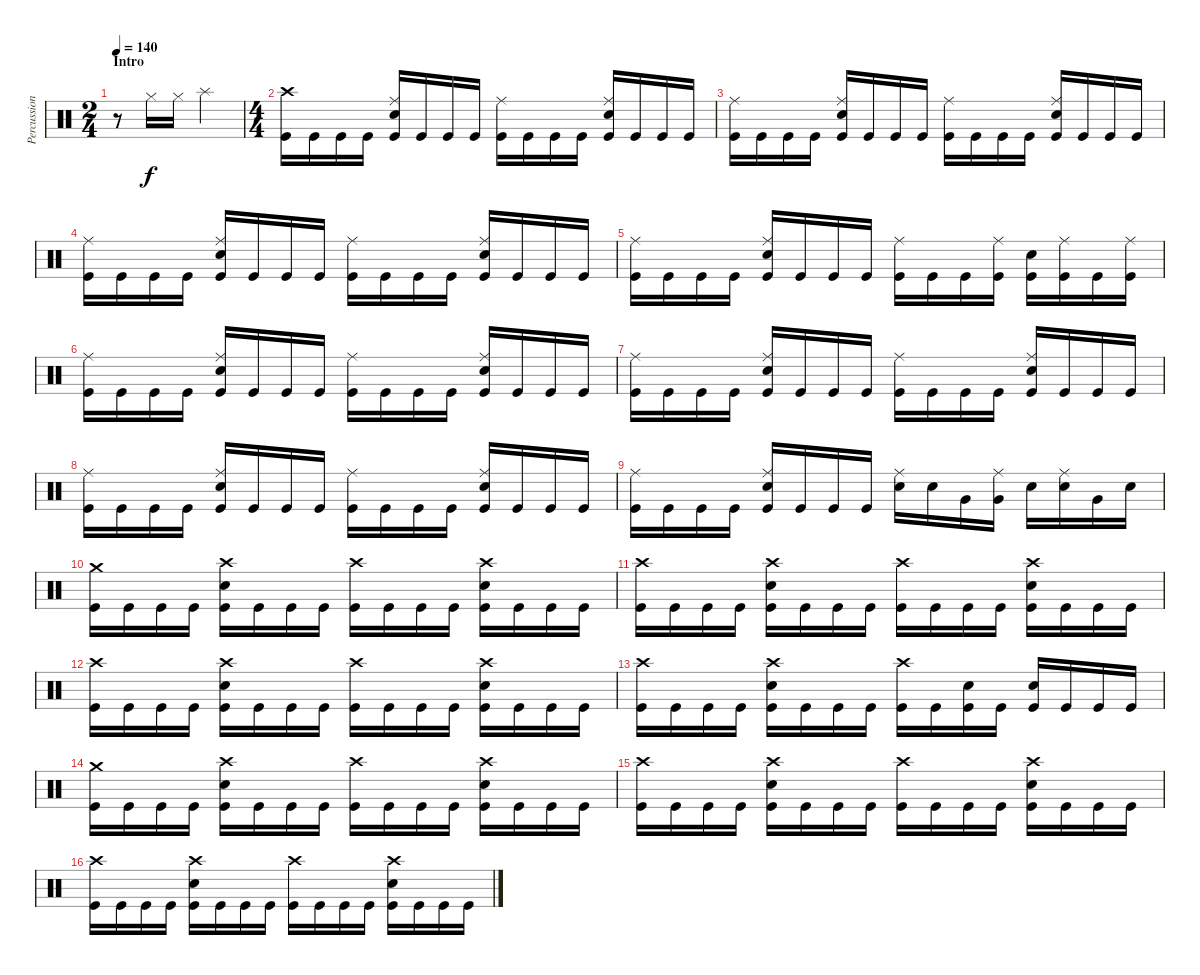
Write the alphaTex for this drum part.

\track ("Percussion" "Percussion") {instrument percussion}
\staff {score}
\articulation defaults
\ts (2 4)
\section ("" "Intro")
\tempo 140
\clef neutral
\ks c
r.8{dy f} "Hi-Hat (closed)".16 "Hi-Hat (closed)".16 "Splash (hit)".4 |
\ts (4 4)
("Crash high (hit)" "Kick (hit)").16 "Kick (hit)".16 "Kick (hit)".16 "Kick (hit)".16 ("Ride (middle)" "Electric Snare (hit)" "Kick (hit)").16 "Kick (hit)".16 "Kick (hit)".16 "Kick (hit)".16 ("Ride (middle)" "Kick (hit)").16 "Kick (hit)".16 "Kick (hit)".16 "Kick (hit)".16 ("Ride (middle)" "Electric Snare (hit)" "Kick (hit)").16 "Kick (hit)".16 "Kick (hit)".16 "Kick (hit)".16 |
("Ride (middle)" "Kick (hit)").16 "Kick (hit)".16 "Kick (hit)".16 "Kick (hit)".16 ("Ride (middle)" "Electric Snare (hit)" "Kick (hit)").16 "Kick (hit)".16 "Kick (hit)".16 "Kick (hit)".16 ("Ride (middle)" "Kick (hit)").16 "Kick (hit)".16 "Kick (hit)".16 "Kick (hit)".16 ("Ride (middle)" "Electric Snare (hit)" "Kick (hit)").16 "Kick (hit)".16 "Kick (hit)".16 "Kick (hit)".16 |
("Ride (middle)" "Kick (hit)").16 "Kick (hit)".16 "Kick (hit)".16 "Kick (hit)".16 ("Ride (middle)" "Electric Snare (hit)" "Kick (hit)").16 "Kick (hit)".16 "Kick (hit)".16 "Kick (hit)".16 ("Ride (middle)" "Kick (hit)").16 "Kick (hit)".16 "Kick (hit)".16 "Kick (hit)".16 ("Ride (middle)" "Electric Snare (hit)" "Kick (hit)").16 "Kick (hit)".16 "Kick (hit)".16 "Kick (hit)".16 |
("Ride (middle)" "Kick (hit)").16 "Kick (hit)".16 "Kick (hit)".16 "Kick (hit)".16 ("Ride (middle)" "Electric Snare (hit)" "Kick (hit)").16 "Kick (hit)".16 "Kick (hit)".16 "Kick (hit)".16 ("Ride (middle)" "Kick (hit)").16 "Kick (hit)".16 "Kick (hit)".16 ("Ride (middle)" "Kick (hit)").16 ("Electric Snare (hit)" "Kick (hit)").16 ("Ride (middle)" "Kick (hit)").16 "Kick (hit)".16 ("Ride (middle)" "Kick (hit)").16 |
("Ride (middle)" "Kick (hit)").16 "Kick (hit)".16 "Kick (hit)".16 "Kick (hit)".16 ("Ride (middle)" "Electric Snare (hit)" "Kick (hit)").16 "Kick (hit)".16 "Kick (hit)".16 "Kick (hit)".16 ("Ride (middle)" "Kick (hit)").16 "Kick (hit)".16 "Kick (hit)".16 "Kick (hit)".16 ("Ride (middle)" "Electric Snare (hit)" "Kick (hit)").16 "Kick (hit)".16 "Kick (hit)".16 "Kick (hit)".16 |
("Ride (middle)" "Kick (hit)").16 "Kick (hit)".16 "Kick (hit)".16 "Kick (hit)".16 ("Ride (middle)" "Electric Snare (hit)" "Kick (hit)").16 "Kick (hit)".16 "Kick (hit)".16 "Kick (hit)".16 ("Ride (middle)" "Kick (hit)").16 "Kick (hit)".16 "Kick (hit)".16 "Kick (hit)".16 ("Ride (middle)" "Electric Snare (hit)" "Kick (hit)").16 "Kick (hit)".16 "Kick (hit)".16 "Kick (hit)".16 |
("Ride (middle)" "Kick (hit)").16 "Kick (hit)".16 "Kick (hit)".16 "Kick (hit)".16 ("Ride (middle)" "Electric Snare (hit)" "Kick (hit)").16 "Kick (hit)".16 "Kick (hit)".16 "Kick (hit)".16 ("Ride (middle)" "Kick (hit)").16 "Kick (hit)".16 "Kick (hit)".16 "Kick (hit)".16 ("Ride (middle)" "Electric Snare (hit)" "Kick (hit)").16 "Kick (hit)".16 "Kick (hit)".16 "Kick (hit)".16 |
("Ride (middle)" "Kick (hit)").16 "Kick (hit)".16 "Kick (hit)".16 "Kick (hit)".16 ("Ride (middle)" "Electric Snare (hit)" "Kick (hit)").16 "Kick (hit)".16 "Kick (hit)".16 "Kick (hit)".16 ("Ride (middle)" "Electric Snare (hit)").16 "Electric Snare (hit)".16 "Very Low Tom (hit)".16 ("Ride (middle)" "Very Low Tom (hit)").16 "Electric Snare (hit)".16 ("Ride (middle)" "Electric Snare (hit)").16 "Very Low Tom (hit)".16 "Electric Snare (hit)".16 |
("Crash medium (hit)" "Kick (hit)").16 "Kick (hit)".16 "Kick (hit)".16 "Kick (hit)".16 ("Crash high (hit)" "Electric Snare (hit)" "Kick (hit)").16 "Kick (hit)".16 "Kick (hit)".16 "Kick (hit)".16 ("Crash high (hit)" "Kick (hit)").16 "Kick (hit)".16 "Kick (hit)".16 "Kick (hit)".16 ("Crash high (hit)" "Electric Snare (hit)" "Kick (hit)").16 "Kick (hit)".16 "Kick (hit)".16 "Kick (hit)".16 |
("Crash high (hit)" "Kick (hit)").16 "Kick (hit)".16 "Kick (hit)".16 "Kick (hit)".16 ("Crash high (hit)" "Electric Snare (hit)" "Kick (hit)").16 "Kick (hit)".16 "Kick (hit)".16 "Kick (hit)".16 ("Crash high (hit)" "Kick (hit)").16 "Kick (hit)".16 "Kick (hit)".16 "Kick (hit)".16 ("Crash high (hit)" "Electric Snare (hit)" "Kick (hit)").16 "Kick (hit)".16 "Kick (hit)".16 "Kick (hit)".16 |
("Crash high (hit)" "Kick (hit)").16 "Kick (hit)".16 "Kick (hit)".16 "Kick (hit)".16 ("Crash high (hit)" "Electric Snare (hit)" "Kick (hit)").16 "Kick (hit)".16 "Kick (hit)".16 "Kick (hit)".16 ("Crash high (hit)" "Kick (hit)").16 "Kick (hit)".16 "Kick (hit)".16 "Kick (hit)".16 ("Crash high (hit)" "Electric Snare (hit)" "Kick (hit)").16 "Kick (hit)".16 "Kick (hit)".16 "Kick (hit)".16 |
("Crash high (hit)" "Kick (hit)").16 "Kick (hit)".16 "Kick (hit)".16 "Kick (hit)".16 ("Crash high (hit)" "Electric Snare (hit)" "Kick (hit)").16 "Kick (hit)".16 "Kick (hit)".16 "Kick (hit)".16 ("Crash high (hit)" "Kick (hit)").16 "Kick (hit)".16 ("Electric Snare (hit)" "Kick (hit)").16 "Kick (hit)".16 ("Electric Snare (hit)" "Kick (hit)").16 "Kick (hit)".16 "Kick (hit)".16 "Kick (hit)".16 |
("Crash medium (hit)" "Kick (hit)").16 "Kick (hit)".16 "Kick (hit)".16 "Kick (hit)".16 ("Crash high (hit)" "Electric Snare (hit)" "Kick (hit)").16 "Kick (hit)".16 "Kick (hit)".16 "Kick (hit)".16 ("Crash high (hit)" "Kick (hit)").16 "Kick (hit)".16 "Kick (hit)".16 "Kick (hit)".16 ("Crash high (hit)" "Electric Snare (hit)" "Kick (hit)").16 "Kick (hit)".16 "Kick (hit)".16 "Kick (hit)".16 |
("Crash high (hit)" "Kick (hit)").16 "Kick (hit)".16 "Kick (hit)".16 "Kick (hit)".16 ("Crash high (hit)" "Electric Snare (hit)" "Kick (hit)").16 "Kick (hit)".16 "Kick (hit)".16 "Kick (hit)".16 ("Crash high (hit)" "Kick (hit)").16 "Kick (hit)".16 "Kick (hit)".16 "Kick (hit)".16 ("Crash high (hit)" "Electric Snare (hit)" "Kick (hit)").16 "Kick (hit)".16 "Kick (hit)".16 "Kick (hit)".16 |
("Crash high (hit)" "Kick (hit)").16 "Kick (hit)".16 "Kick (hit)".16 "Kick (hit)".16 ("Crash high (hit)" "Electric Snare (hit)" "Kick (hit)").16 "Kick (hit)".16 "Kick (hit)".16 "Kick (hit)".16 ("Crash high (hit)" "Kick (hit)").16 "Kick (hit)".16 "Kick (hit)".16 "Kick (hit)".16 ("Crash high (hit)" "Electric Snare (hit)" "Kick (hit)").16 "Kick (hit)".16 "Kick (hit)".16 "Kick (hit)".16
